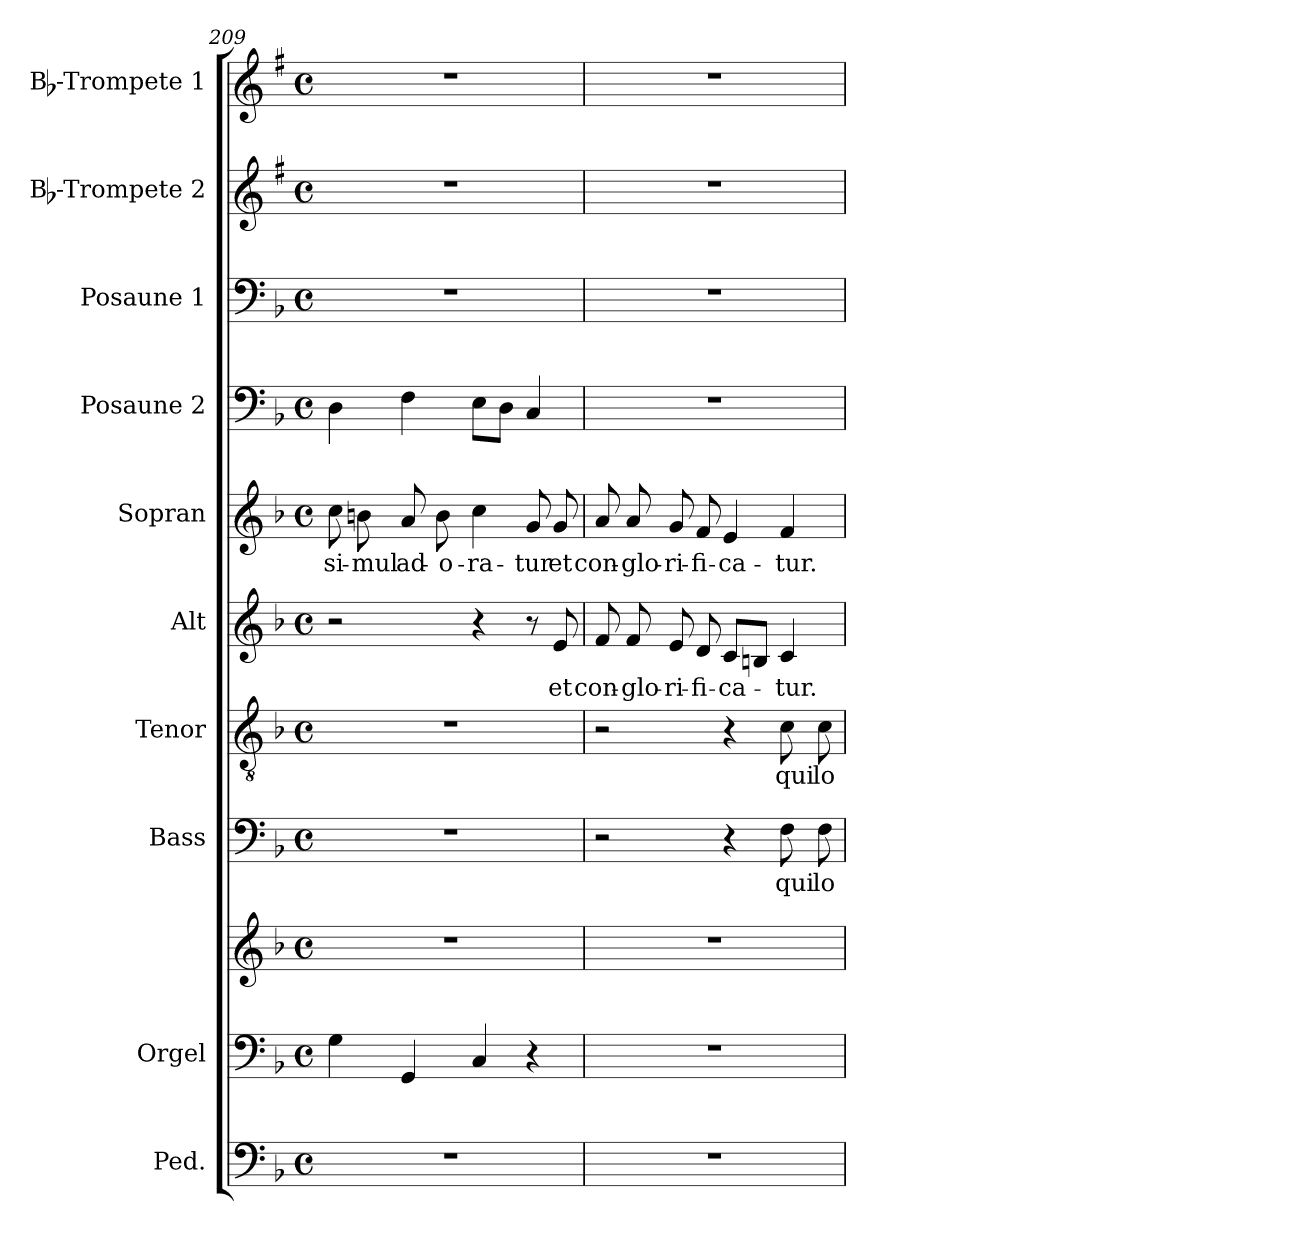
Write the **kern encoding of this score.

**kern	**kern	**kern	**kern	**text	**kern	**text	**kern	**text	**kern	**text	**kern	**kern	**kern	**kern
*part10	*part9	*part9	*part8	*part8	*part7	*part7	*part6	*part6	*part5	*part5	*part4	*part3	*part2	*part1
*staff11	*staff10	*staff9	*staff8	*staff8	*staff7	*staff7	*staff6	*staff6	*staff5	*staff5	*staff4	*staff3	*staff2	*staff1
*I"Ped.	*I"Orgel	*	*I"Bass	*	*I"Tenor	*	*I"Alt	*	*I"Sopran	*	*I"Posaune 2	*I"Posaune 1	*I"Bb-Trompete 2	*I"Bb-Trompete 1
*	*I'Org.	*	*I'B.	*	*I'T.	*	*I'A.	*	*I'S.	*	*I'Pos. 2	*I'Pos. 1	*I'Bb Trp. 2	*I'Bb Trp. 1
*clefF4	*clefF4	*clefG2	*clefF4	*	*clefGv2	*	*clefG2	*	*clefG2	*	*clefF4	*clefF4	*clefG2	*clefG2
*ITrd7c12	*	*	*	*	*	*	*	*	*	*	*	*	*ITrd1c2	*ITrd1c2
*k[b-]	*k[b-]	*k[b-]	*k[b-]	*	*k[b-]	*	*k[b-]	*	*k[b-]	*	*k[b-]	*k[b-]	*k[b-]	*k[b-]
*F:	*F:	*F:	*F:	*	*F:	*	*F:	*	*F:	*	*F:	*F:	*F:	*F:
*M4/4	*M4/4	*M4/4	*M4/4	*	*M4/4	*	*M4/4	*	*M4/4	*	*M4/4	*M4/4	*M4/4	*M4/4
*met(c)	*met(c)	*met(c)	*met(c)	*	*met(c)	*	*met(c)	*	*met(c)	*	*met(c)	*met(c)	*met(c)	*met(c)
=209	=209	=209	=209	=209	=209	=209	=209	=209	=209	=209	=209	=209	=209	=209
!	!	!	!	!	!	!	!	!	!	!LO:LY:b	!	!	!	!
1r	4G\	1r	1r	.	1r	.	2r	.	8cc\	si-	4D\	1r	1r	1r
!	!	!	!	!	!	!	!	!	!	!LO:LY:b	!	!	!	!
.	.	.	.	.	.	.	.	.	8bn\	-mul	.	.	.	.
!	!	!	!	!	!	!	!	!	!	!LO:LY:b	!	!	!	!
.	4GG/	.	.	.	.	.	.	.	8a/	ad-	4F\	.	.	.
!	!	!	!	!	!	!	!	!	!	!LO:LY:b	!	!	!	!
.	.	.	.	.	.	.	.	.	8b\	-o-	.	.	.	.
!	!	!	!	!	!	!	!	!	!	!LO:LY:b	!	!	!	!
.	4C/	.	.	.	.	.	4r	.	4cc\	-ra-	8E\L	.	.	.
.	.	.	.	.	.	.	.	.	.	.	8D\J	.	.	.
!	!	!	!	!	!	!	!	!	!	!LO:LY:b	!	!	!	!
.	4r	.	.	.	.	.	8r	.	8g/	-tur	4C/	.	.	.
!	!	!	!	!	!	!	!	!LO:LY:b	!	!LO:LY:b	!	!	!	!
.	.	.	.	.	.	.	8e/	et	8g/	et	.	.	.	.
=210	=210	=210	=210	=210	=210	=210	=210	=210	=210	=210	=210	=210	=210	=210
!	!	!	!	!	!	!	!	!LO:LY:b	!	!LO:LY:b	!	!	!	!
1r	1r	1r	2r	.	2r	.	8f/	con-	8a/	con-	1r	1r	1r	1r
!	!	!	!	!	!	!	!	!LO:LY:b	!	!LO:LY:b	!	!	!	!
.	.	.	.	.	.	.	8f/	-glo-	8a/	-glo-	.	.	.	.
!	!	!	!	!	!	!	!	!LO:LY:b	!	!LO:LY:b	!	!	!	!
.	.	.	.	.	.	.	8e/	-ri-	8g/	-ri-	.	.	.	.
!	!	!	!	!	!	!	!	!LO:LY:b	!	!LO:LY:b	!	!	!	!
.	.	.	.	.	.	.	8d/	-fi-	8f/	-fi-	.	.	.	.
!	!	!	!	!	!	!	!	!LO:LY:b	!	!LO:LY:b	!	!	!	!
.	.	.	4r	.	4r	.	8c/L	-ca-	4e/	-ca-	.	.	.	.
.	.	.	.	.	.	.	8Bn/J	.	.	.	.	.	.	.
!	!	!	!	!LO:LY:b	!	!LO:LY:b	!	!LO:LY:b	!	!LO:LY:b	!	!	!	!
.	.	.	8F\	qui	8c\	qui	4c/	-tur.	4f/	-tur.	.	.	.	.
!	!	!	!	!LO:LY:b	!	!LO:LY:b	!	!	!	!	!	!	!	!
.	.	.	8F\	lo-	8c\	lo-	.	.	.	.	.	.	.	.
=	=	=	=	=	=	=	=	=	=	=	=	=	=	=
*-	*-	*-	*-	*-	*-	*-	*-	*-	*-	*-	*-	*-	*-	*-
